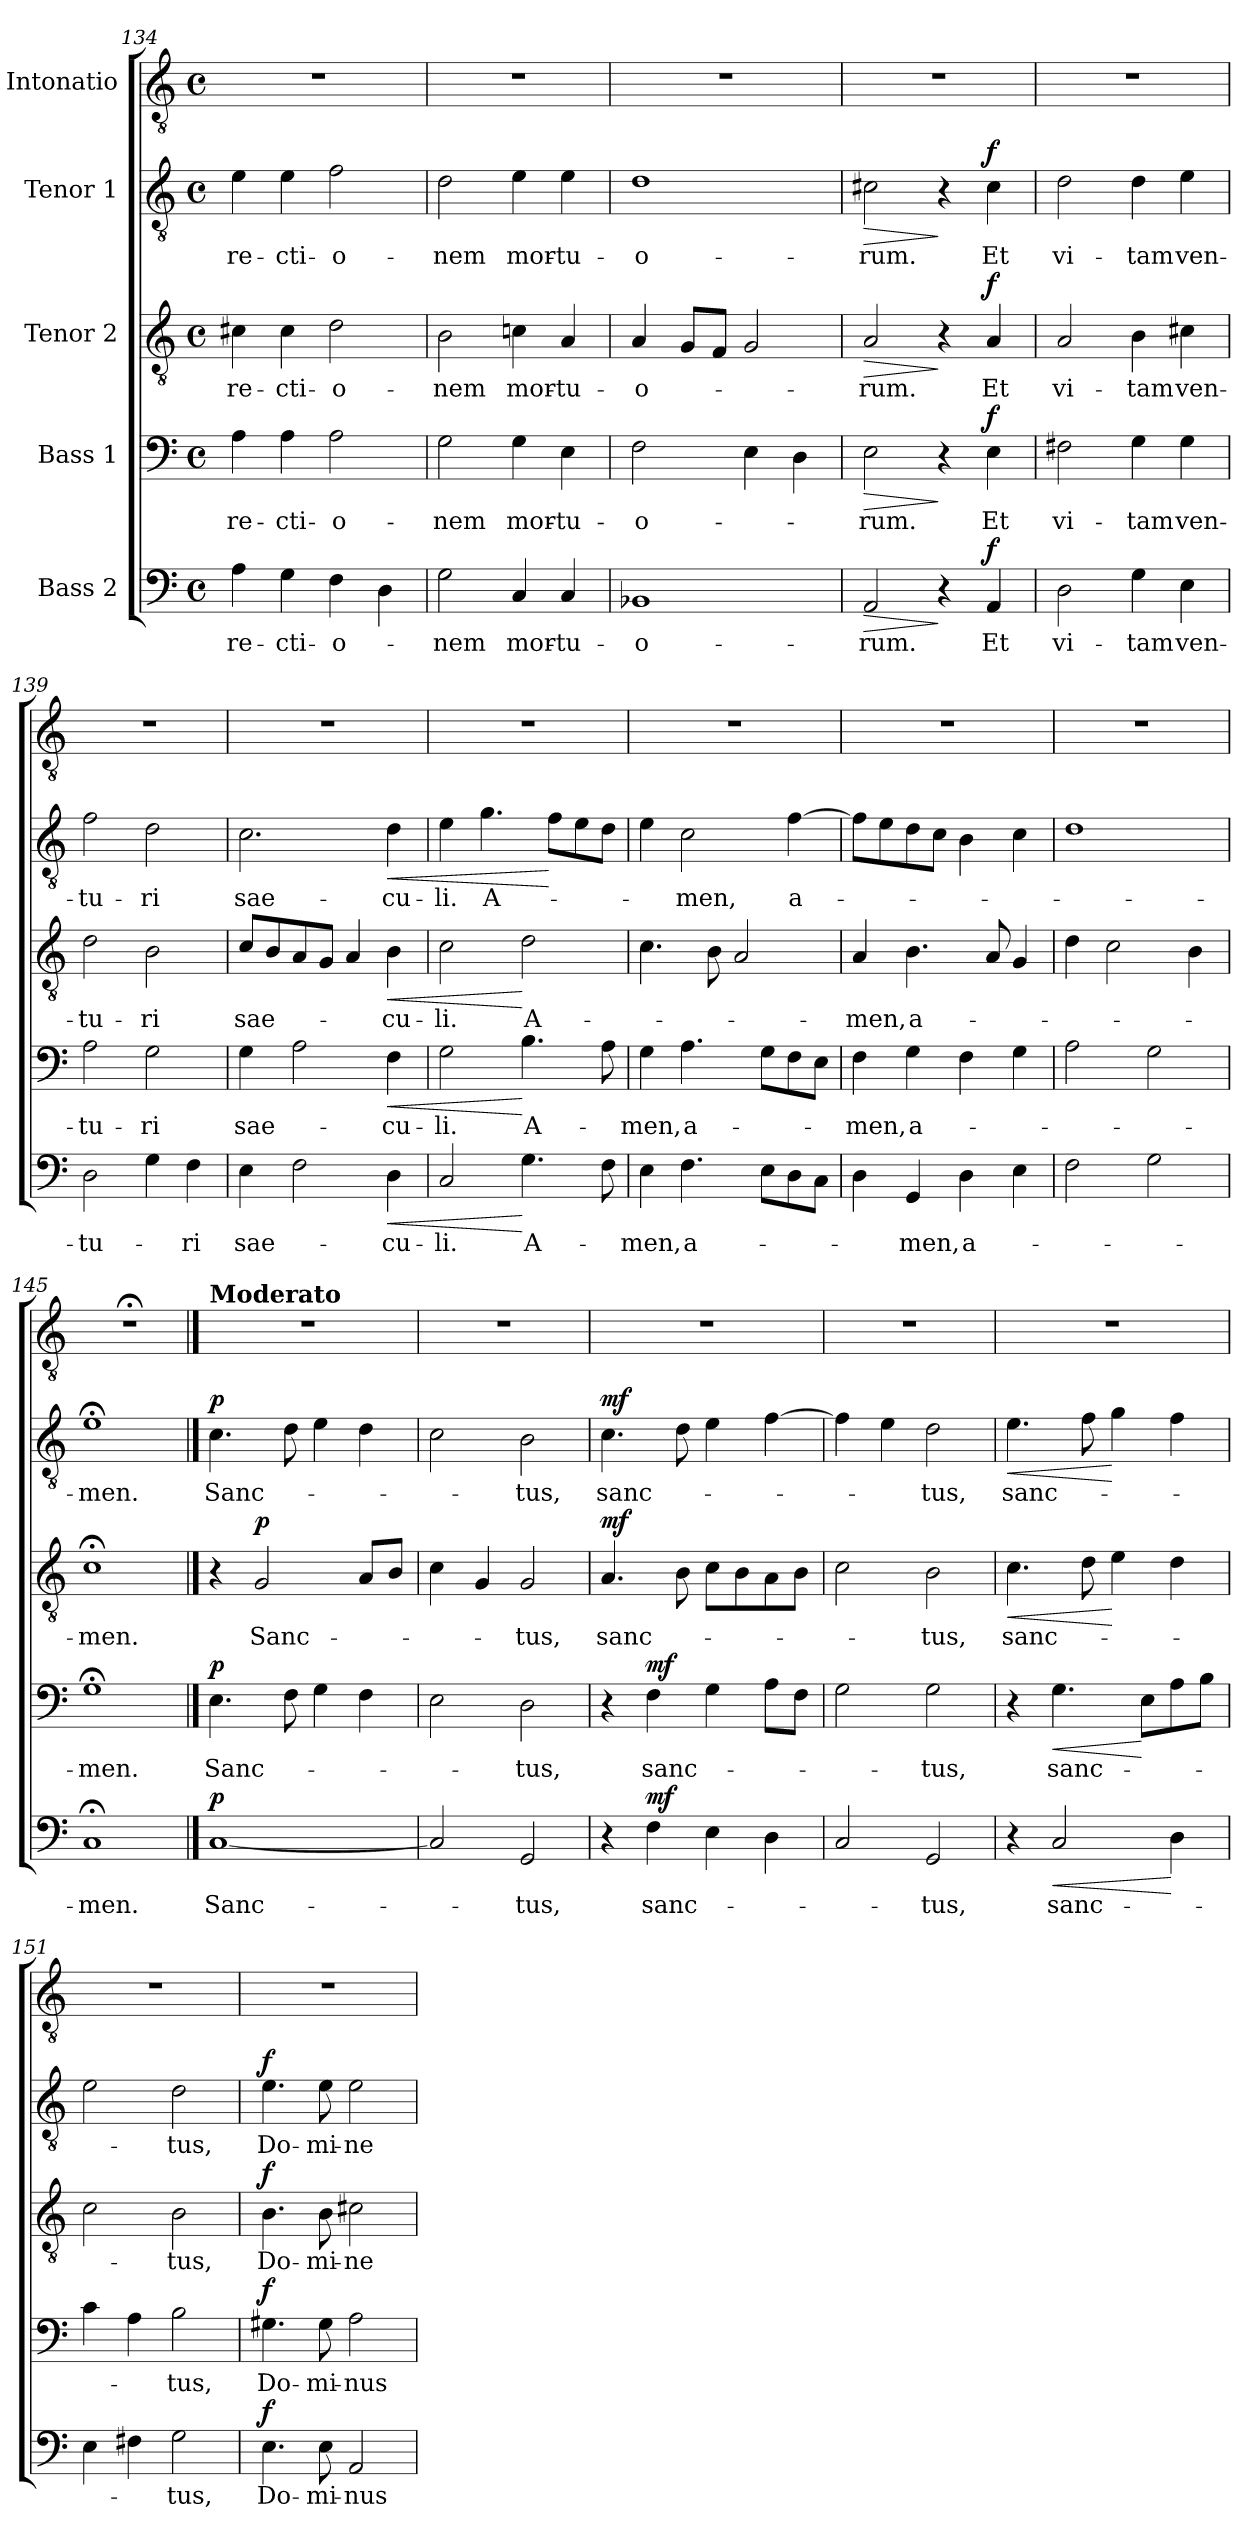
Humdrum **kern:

**kern	**text	**dynam	**kern	**text	**dynam	**kern	**text	**dynam	**kern	**text	**dynam	**kern
*part5	*part5	*part5	*part4	*part4	*part4	*part3	*part3	*part3	*part2	*part2	*part2	*part1
*staff5	*staff5	*staff5	*staff4	*staff4	*staff4	*staff3	*staff3	*staff3	*staff2	*staff2	*staff2	*staff1
*I"Bass 2	*	*	*I"Bass 1	*	*	*I"Tenor 2	*	*	*I"Tenor 1	*	*	*I"Intonatio
*clefF4	*	*	*clefF4	*	*	*clefGv2	*	*	*clefGv2	*	*	*clefGv2
*k[]	*	*	*k[]	*	*	*k[]	*	*	*k[]	*	*	*k[]
*C:	*	*	*C:	*	*	*C:	*	*	*C:	*	*	*C:
*M4/4	*	*	*M4/4	*	*	*M4/4	*	*	*M4/4	*	*	*M4/4
*met(c)	*	*	*met(c)	*	*	*met(c)	*	*	*met(c)	*	*	*met(c)
=134	=134	=134	=134	=134	=134	=134	=134	=134	=134	=134	=134	=134
!	!LO:LY:b	!	!	!LO:LY:b	!	!	!LO:LY:b	!	!	!LO:LY:b	!	!
4A\	-re-	.	4A\	-re-	.	4c#X\	-re-	.	4e\	-re-	.	1r
!	!LO:LY:b	!	!	!LO:LY:b	!	!	!LO:LY:b	!	!	!LO:LY:b	!	!
4G\	-cti-	.	4A\	-cti-	.	4c#\	-cti-	.	4e\	-cti-	.	.
!	!LO:LY:b	!	!	!LO:LY:b	!	!	!LO:LY:b	!	!	!LO:LY:b	!	!
4F\	-o-	.	2A\	-o-	.	2d\	-o-	.	2f\	-o-	.	.
4D\	.	.	.	.	.	.	.	.	.	.	.	.
=135	=135	=135	=135	=135	=135	=135	=135	=135	=135	=135	=135	=135
!	!LO:LY:b	!	!	!LO:LY:b	!	!	!LO:LY:b	!	!	!LO:LY:b	!	!
2G\	-nem	.	2G\	-nem	.	2B\	-nem	.	2d\	-nem	.	1r
!	!LO:LY:b	!	!	!LO:LY:b	!	!	!LO:LY:b	!	!	!LO:LY:b	!	!
4C/	mor-	.	4G\	mor-	.	4cn\	mor-	.	4e\	mor-	.	.
!	!LO:LY:b	!	!	!LO:LY:b	!	!	!LO:LY:b	!	!	!LO:LY:b	!	!
4C/	-tu-	.	4E\	-tu-	.	4A/	-tu-	.	4e\	-tu-	.	.
=136	=136	=136	=136	=136	=136	=136	=136	=136	=136	=136	=136	=136
!	!LO:LY:b	!	!	!LO:LY:b	!	!	!LO:LY:b	!	!	!LO:LY:b	!	!
1BB-X	-o-	.	2F\	-o-	.	4A/	-o-	.	1d	-o-	.	1r
.	.	.	.	.	.	8G/L	.	.	.	.	.	.
.	.	.	.	.	.	8F/J	.	.	.	.	.	.
.	.	.	4E\	.	.	2G/	.	.	.	.	.	.
.	.	.	4D\	.	.	.	.	.	.	.	.	.
=137	=137	=137	=137	=137	=137	=137	=137	=137	=137	=137	=137	=137
!	!LO:LY:b	!LO:HP:b	!	!LO:LY:b	!LO:HP:b	!	!LO:LY:b	!LO:HP:b	!	!LO:LY:b	!LO:HP:b	!
2AA/	-rum.	>	2E\	-rum.	>	2A/	-rum.	>	2c#X\	-rum.	>	1r
4r	.	]	4r	.	]	4r	.	]	4r	.	]	.
!	!LO:LY:b	!LO:DY:a	!	!LO:LY:b	!LO:DY:a	!	!LO:LY:b	!LO:DY:a	!	!LO:LY:b	!LO:DY:a	!
4AA/	Et	f	4E\	Et	f	4A/	Et	f	4c#\	Et	f	.
=138	=138	=138	=138	=138	=138	=138	=138	=138	=138	=138	=138	=138
!	!LO:LY:b	!	!	!LO:LY:b	!	!	!LO:LY:b	!	!	!LO:LY:b	!	!
2D\	vi-	.	2F#X\	vi-	.	2A/	vi-	.	2d\	vi-	.	1r
!	!LO:LY:b	!	!	!LO:LY:b	!	!	!LO:LY:b	!	!	!LO:LY:b	!	!
4G\	-tam	.	4G\	-tam	.	4B\	-tam	.	4d\	-tam	.	.
!	!LO:LY:b	!	!	!LO:LY:b	!	!	!LO:LY:b	!	!	!LO:LY:b	!	!
4E\	ven-	.	4G\	ven-	.	4c#X\	ven-	.	4e\	ven-	.	.
!!LO:PB:g=z
=139	=139	=139	=139	=139	=139	=139	=139	=139	=139	=139	=139	=139
!	!LO:LY:b	!	!	!LO:LY:b	!	!	!LO:LY:b	!	!	!LO:LY:b	!	!
2D\	-tu-	.	2A\	-tu-	.	2d\	-tu-	.	2f\	-tu-	.	1r
!	!	!	!	!LO:LY:b	!	!	!LO:LY:b	!	!	!LO:LY:b	!	!
4G\	.	.	2G\	-ri	.	2B\	-ri	.	2d\	-ri	.	.
!	!LO:LY:b	!	!	!	!	!	!	!	!	!	!	!
4F\	-ri	.	.	.	.	.	.	.	.	.	.	.
=140	=140	=140	=140	=140	=140	=140	=140	=140	=140	=140	=140	=140
!	!LO:LY:b	!	!	!LO:LY:b	!	!	!LO:LY:b	!	!	!LO:LY:b	!	!
4E\	sae-	.	4G\	sae-	.	8c/L	sae-	.	2.c\	sae-	.	1r
.	.	.	.	.	.	8B/	.	.	.	.	.	.
2F\	.	.	2A\	.	.	8A/	.	.	.	.	.	.
.	.	.	.	.	.	8G/J	.	.	.	.	.	.
.	.	.	.	.	.	4A/	.	.	.	.	.	.
!	!LO:LY:b	!LO:HP:b	!	!LO:LY:b	!LO:HP:b	!	!LO:LY:b	!LO:HP:b	!	!LO:LY:b	!LO:HP:b	!
4D\	-cu-	<	4F\	-cu-	<	4B\	-cu-	<	4d\	-cu-	<	.
=141	=141	=141	=141	=141	=141	=141	=141	=141	=141	=141	=141	=141
!	!LO:LY:b	!	!	!LO:LY:b	!	!	!LO:LY:b	!	!	!LO:LY:b	!	!
2C/	-li.	.	2G\	-li.	.	2c\	-li.	.	4e\	-li.	.	1r
!	!	!	!	!	!	!	!	!	!	!LO:LY:b	!	!
.	.	.	.	.	.	.	.	.	4.g\	A-	.	.
!	!LO:LY:b	!	!	!LO:LY:b	!	!	!LO:LY:b	!	!	!	!	!
4.G\	A-	[	4.B\	A-	[	2d\	A-	[	.	.	.	.
.	.	.	.	.	.	.	.	.	8f\L	.	[	.
.	.	.	.	.	.	.	.	.	8e\	.	.	.
8F\	.	.	8A\	.	.	.	.	.	8d\J	.	.	.
=142	=142	=142	=142	=142	=142	=142	=142	=142	=142	=142	=142	=142
!	!LO:LY:b	!	!	!LO:LY:b	!	!	!	!	!	!	!	!
4E\	-men,	.	4G\	-men,	.	4.c\	.	.	4e\	.	.	1r
!	!LO:LY:b	!	!	!LO:LY:b	!	!	!	!	!	!LO:LY:b	!	!
4.F\	a-	.	4.A\	a-	.	.	.	.	2c\	-men,	.	.
.	.	.	.	.	.	8B\	.	.	.	.	.	.
.	.	.	.	.	.	2A/	.	.	.	.	.	.
8E\L	.	.	8G\L	.	.	.	.	.	.	.	.	.
!	!	!	!	!	!	!	!	!	!	!LO:LY:b	!	!
8D\	.	.	8F\	.	.	.	.	.	[4f\	a-	.	.
8C\J	.	.	8E\J	.	.	.	.	.	.	.	.	.
=143	=143	=143	=143	=143	=143	=143	=143	=143	=143	=143	=143	=143
!	!	!	!	!LO:LY:b	!	!	!LO:LY:b	!	!	!	!	!
4D\	.	.	4F\	-men,	.	4A/	-men,	.	8f\L]	.	.	1r
.	.	.	.	.	.	.	.	.	8e\	.	.	.
!	!LO:LY:b	!	!	!LO:LY:b	!	!	!LO:LY:b	!	!	!	!	!
4GG/	-men,	.	4G\	a-	.	4.B\	a-	.	8d\	.	.	.
.	.	.	.	.	.	.	.	.	8c\J	.	.	.
!	!LO:LY:b	!	!	!	!	!	!	!	!	!	!	!
4D\	a-	.	4F\	.	.	.	.	.	4B\	.	.	.
.	.	.	.	.	.	8A/	.	.	.	.	.	.
4E\	.	.	4G\	.	.	4G/	.	.	4c\	.	.	.
=144	=144	=144	=144	=144	=144	=144	=144	=144	=144	=144	=144	=144
2F\	.	.	2A\	.	.	4d\	.	.	1d	.	.	1r
.	.	.	.	.	.	2c\	.	.	.	.	.	.
2G\	.	.	2G\	.	.	.	.	.	.	.	.	.
.	.	.	.	.	.	4B\	.	.	.	.	.	.
=145	=145	=145	=145	=145	=145	=145	=145	=145	=145	=145	=145	=145
!	!LO:LY:b	!	!	!LO:LY:b	!	!	!LO:LY:b	!	!	!LO:LY:b	!	!
1C;	-men.	.	1G;<	-men.	.	1c;<	-men.	.	1e;<	-men.	.	1r;<
!!LO:LB:g=z
==146	==146	==146	==146	==146	==146	==146	==146	==146	==146	==146	==146	==146
!	!	!	!	!	!	!	!	!	!	!	!	!LO:TX:a:B:t=Moderato
!	!LO:LY:b	!LO:DY:a	!	!LO:LY:b	!LO:DY:a	!	!	!	!	!LO:LY:b	!LO:DY:a	!
[1C	Sanc-	p	4.E\	Sanc-	p	4r	.	.	4.c\	Sanc-	p	1r
!	!	!	!	!	!	!	!LO:LY:b	!LO:DY:a	!	!	!	!
.	.	.	.	.	.	2G/	Sanc-	p	.	.	.	.
.	.	.	8F\	.	.	.	.	.	8d\	.	.	.
.	.	.	4G\	.	.	.	.	.	4e\	.	.	.
.	.	.	4F\	.	.	8A/L	.	.	4d\	.	.	.
.	.	.	.	.	.	8B/J	.	.	.	.	.	.
=147	=147	=147	=147	=147	=147	=147	=147	=147	=147	=147	=147	=147
2C/]	.	.	2E\	.	.	4c\	.	.	2c\	.	.	1r
.	.	.	.	.	.	4G/	.	.	.	.	.	.
!	!LO:LY:b	!	!	!LO:LY:b	!	!	!LO:LY:b	!	!	!LO:LY:b	!	!
2GG/	-tus,	.	2D\	-tus,	.	2G/	-tus,	.	2B\	-tus,	.	.
=148	=148	=148	=148	=148	=148	=148	=148	=148	=148	=148	=148	=148
!	!	!	!	!	!	!	!LO:LY:b	!LO:DY:a	!	!LO:LY:b	!LO:DY:a	!
4r	.	.	4r	.	.	4.A/	sanc-	mf	4.c\	sanc-	mf	1r
!	!LO:LY:b	!LO:DY:b	!	!LO:LY:b	!LO:DY:b	!	!	!	!	!	!	!
4F\	sanc-	mf	4F\	sanc-	mf	.	.	.	.	.	.	.
.	.	.	.	.	.	8B\	.	.	8d\	.	.	.
4E\	.	.	4G\	.	.	8c\L	.	.	4e\	.	.	.
.	.	.	.	.	.	8B\	.	.	.	.	.	.
4D\	.	.	8A\L	.	.	8A\	.	.	[4f\	.	.	.
.	.	.	8F\J	.	.	8B\J	.	.	.	.	.	.
=149	=149	=149	=149	=149	=149	=149	=149	=149	=149	=149	=149	=149
2C/	.	.	2G\	.	.	2c\	.	.	4f\]	.	.	1r
.	.	.	.	.	.	.	.	.	4e\	.	.	.
!	!LO:LY:b	!	!	!LO:LY:b	!	!	!LO:LY:b	!	!	!LO:LY:b	!	!
2GG/	-tus,	.	2G\	-tus,	.	2B\	-tus,	.	2d\	-tus,	.	.
=150	=150	=150	=150	=150	=150	=150	=150	=150	=150	=150	=150	=150
!	!	!	!	!	!	!	!LO:LY:b	!LO:HP:b	!	!LO:LY:b	!LO:HP:b	!
4r	.	.	4r	.	.	4.c\	sanc-	<	4.e\	sanc-	<	1r
!	!LO:LY:b	!LO:HP:b	!	!LO:LY:b	!LO:HP:b	!	!	!	!	!	!	!
2C/	sanc-	<	4.G\	sanc-	<	.	.	.	.	.	.	.
.	.	.	.	.	.	8d\	.	.	8f\	.	.	.
.	.	.	.	.	.	4e\	.	[	4g\	.	[	.
.	.	.	8E\L	.	[	.	.	.	.	.	.	.
4D\	.	[	8A\	.	.	4d\	.	.	4f\	.	.	.
.	.	.	8B\J	.	.	.	.	.	.	.	.	.
=151	=151	=151	=151	=151	=151	=151	=151	=151	=151	=151	=151	=151
4E\	.	.	4c\	.	.	2c\	.	.	2e\	.	.	1r
4F#X\	.	.	4A\	.	.	.	.	.	.	.	.	.
!	!LO:LY:b	!	!	!LO:LY:b	!	!	!LO:LY:b	!	!	!LO:LY:b	!	!
2G\	-tus,	.	2B\	-tus,	.	2B\	-tus,	.	2d\	-tus,	.	.
!!LO:LB:g=z
=152	=152	=152	=152	=152	=152	=152	=152	=152	=152	=152	=152	=152
!	!LO:LY:b	!LO:DY:a	!	!LO:LY:b	!LO:DY:a	!	!LO:LY:b	!LO:DY:b	!	!LO:LY:b	!LO:DY:a	!
4.E\	Do-	f	4.G#X\	Do-	f	4.B\	Do-	f	4.e\	Do-	f	1r
!	!LO:LY:b	!	!	!LO:LY:b	!	!	!LO:LY:b	!	!	!LO:LY:b	!	!
8E\	-mi-	.	8G#\	-mi-	.	8B\	-mi-	.	8e\	-mi-	.	.
!	!LO:LY:b	!	!	!LO:LY:b	!	!	!LO:LY:b	!	!	!LO:LY:b	!	!
2AA/	-nus	.	2A\	-nus	.	2c#X\	-ne	.	2e\	-ne	.	.
=	=	=	=	=	=	=	=	=	=	=	=	=
*-	*-	*-	*-	*-	*-	*-	*-	*-	*-	*-	*-	*-
